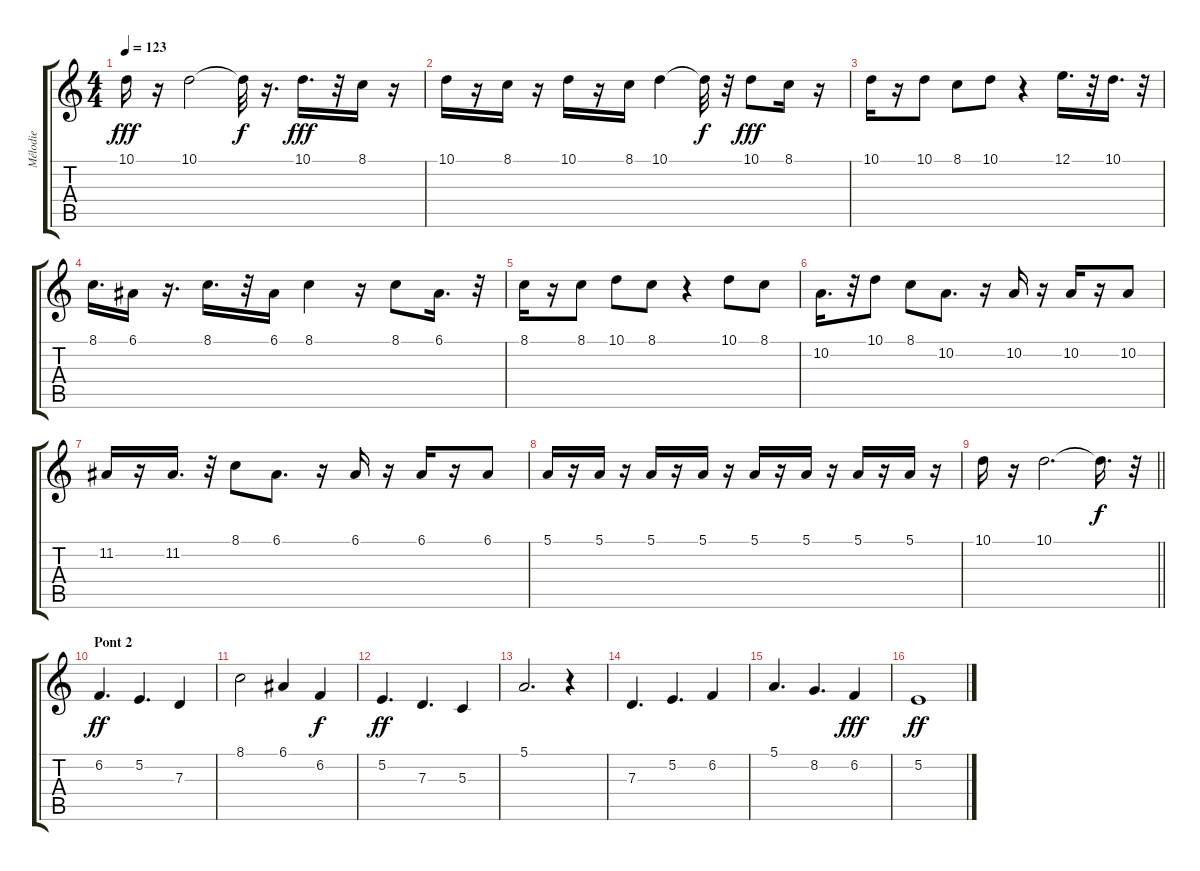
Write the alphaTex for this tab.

\track ("Mélodie" "Mélodie") {instrument trumpet}
\staff {score tabs}
\tuning (E4 B3 G3 D3 A2 E2) {hide}
\ts (4 4)
\tempo 123
\clef g2
\ks c
10.1.16{dy fff} r.16 10.1.2 10.1{t}.32{dy f} r.16{d} 10.1.16{d dy fff} r.32 8.1.16 r.16 |
10.1.16 r.16 8.1.16 r.16 10.1.16 r.16 8.1.16 10.1.4 10.1{t}.32{dy f} r.32 10.1.8{dy fff} 8.1.16 r.16 |
10.1.16 r.16 10.1.8 8.1.8 10.1.8 r.4 12.1.16{d} r.32 10.1.16{d} r.32 |
8.1.16{d} 6.1.16 r.16{d} 8.1.16{d} r.32 6.1.16 8.1.4 r.16 8.1.8 6.1.16{d} r.32 |
8.1.16 r.16 8.1.8 10.1.8 8.1.8 r.4 10.1.8 8.1.8 |
10.2.16{d} r.32 10.1.8 8.1.8 10.2.8{d} r.16 10.2.16 r.16 10.2.16 r.16 10.2.8 |
11.2.16 r.16 11.2.16{d} r.32 8.1.8 6.1.8{d} r.16 6.1.16 r.16 6.1.16 r.16 6.1.8 |
5.1.16 r.16 5.1.16 r.16 5.1.16 r.16 5.1.16 r.16 5.1.16 r.16 5.1.16 r.16 5.1.16 r.16 5.1.16 r.16 |
\barLineRight lightlight
10.1.16 r.16 10.1.2{d} 10.1{t}.16{d dy f} r.32 |
\section ("" "Pont 2")
6.2.4{d dy ff instrument overdrivenguitar} 5.2.4{d} 7.3.4 |
8.1.2 6.1.4 6.2.4{dy f} |
5.2.4{d dy ff} 7.3.4{d} 5.3.4 |
5.1.2{d} r.4 |
7.3.4{d} 5.2.4{d} 6.2.4 |
5.1.4{d} 8.2.4{d} 6.2.4{dy fff} |
5.2.1{dy ff}
